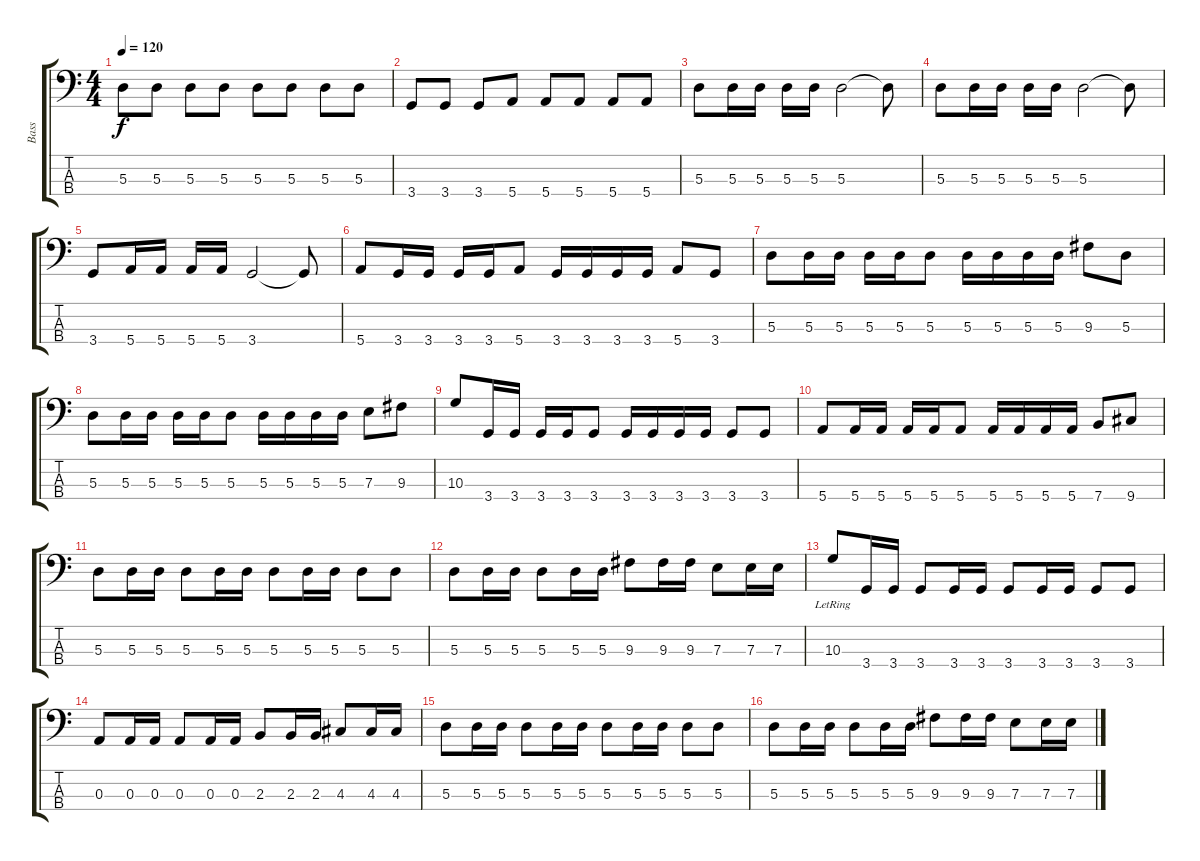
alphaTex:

\track ("Bass" "Bass") {instrument acousticguitarnylon}
\staff {score tabs}
\tuning (G2 D2 A1 E1) {hide}
\ts (4 4)
\tempo 120
\clef f4
\ks c
5.3.8{dy f} 5.3.8 5.3.8 5.3.8 5.3.8 5.3.8 5.3.8 5.3.8 |
3.4.8 3.4.8 3.4.8 5.4.8 5.4.8 5.4.8 5.4.8 5.4.8 |
5.3.8 5.3.16 5.3.16 5.3.16 5.3.16 5.3.2 5.3{t}.8 |
5.3.8 5.3.16 5.3.16 5.3.16 5.3.16 5.3.2 5.3{t}.8 |
3.4.8 5.4.16 5.4.16 5.4.16 5.4.16 3.4.2 3.4{t}.8 |
5.4.8{instrument electricbassfinger} 3.4.16 3.4.16 3.4.16 3.4.16 5.4.8 3.4.16 3.4.16 3.4.16 3.4.16 5.4.8 3.4.8 |
5.3.8 5.3.16 5.3.16 5.3.16 5.3.16 5.3.8 5.3.16 5.3.16 5.3.16 5.3.16 9.3.8 5.3.8 |
5.3.8 5.3.16 5.3.16 5.3.16 5.3.16 5.3.8 5.3.16 5.3.16 5.3.16 5.3.16 7.3.8 9.3.8 |
10.3.8 3.4.16 3.4.16 3.4.16 3.4.16 3.4.8 3.4.16 3.4.16 3.4.16 3.4.16 3.4.8 3.4.8 |
5.4.8 5.4.16 5.4.16 5.4.16 5.4.16 5.4.8 5.4.16 5.4.16 5.4.16 5.4.16 7.4.8 9.4.8 |
5.3.8 5.3.16 5.3.16 5.3.8 5.3.16 5.3.16 5.3.8 5.3.16 5.3.16 5.3.8 5.3.8 |
5.3.8 5.3.16 5.3.16 5.3.8 5.3.16 5.3.16 9.3.8 9.3.16 9.3.16 7.3.8 7.3.16 7.3.16 |
10.3{lr}.8 3.4.16 3.4.16 3.4.8 3.4.16 3.4.16 3.4.8 3.4.16 3.4.16 3.4.8 3.4.8 |
0.3.8 0.3.16 0.3.16 0.3.8 0.3.16 0.3.16 2.3.8 2.3.16 2.3.16 4.3.8 4.3.16 4.3.16 |
5.3.8 5.3.16 5.3.16 5.3.8 5.3.16 5.3.16 5.3.8 5.3.16 5.3.16 5.3.8 5.3.8 |
5.3.8 5.3.16 5.3.16 5.3.8 5.3.16 5.3.16 9.3.8 9.3.16 9.3.16 7.3.8 7.3.16 7.3.16
